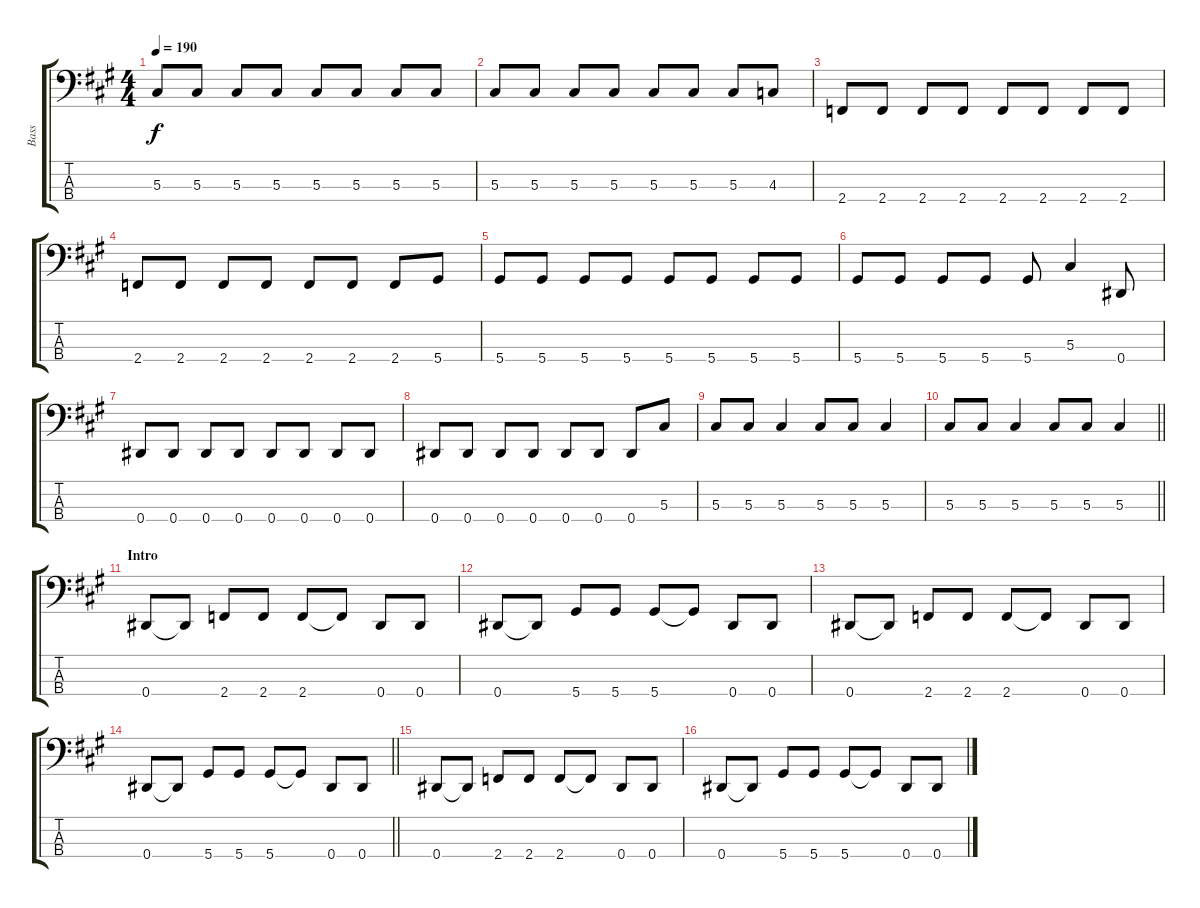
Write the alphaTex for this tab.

\track ("Bass" "Bass") {instrument electricbasspick}
\staff {score tabs}
\tuning (Gb2 Db2 Ab1 Eb1) {hide}
\ts (4 4)
\tempo 190
\clef f4
\ks a
5.3.8{dy f} 5.3.8 5.3.8 5.3.8 5.3.8 5.3.8 5.3.8 5.3.8 |
5.3.8 5.3.8 5.3.8 5.3.8 5.3.8 5.3.8 5.3.8 4.3.8 |
2.4.8 2.4.8 2.4.8 2.4.8 2.4.8 2.4.8 2.4.8 2.4.8 |
2.4.8 2.4.8 2.4.8 2.4.8 2.4.8 2.4.8 2.4.8 5.4.8 |
5.4.8 5.4.8 5.4.8 5.4.8 5.4.8 5.4.8 5.4.8 5.4.8 |
5.4.8 5.4.8 5.4.8 5.4.8 5.4.8 5.3.4 0.4.8 |
0.4.8 0.4.8 0.4.8 0.4.8 0.4.8 0.4.8 0.4.8 0.4.8 |
0.4.8 0.4.8 0.4.8 0.4.8 0.4.8 0.4.8 0.4.8 5.3.8 |
5.3.8 5.3.8 5.3.4 5.3.8 5.3.8 5.3.4 |
\barLineRight lightlight
5.3.8 5.3.8 5.3.4 5.3.8 5.3.8 5.3.4 |
\section ("" "Intro")
0.4.8 0.4{t}.8 2.4.8 2.4.8 2.4.8 2.4{t}.8 0.4.8 0.4.8 |
0.4.8 0.4{t}.8 5.4.8 5.4.8 5.4.8 5.4{t}.8 0.4.8 0.4.8 |
0.4.8 0.4{t}.8 2.4.8 2.4.8 2.4.8 2.4{t}.8 0.4.8 0.4.8 |
\barLineRight lightlight
0.4.8 0.4{t}.8 5.4.8 5.4.8 5.4.8 5.4{t}.8 0.4.8 0.4.8 |
0.4.8 0.4{t}.8 2.4.8 2.4.8 2.4.8 2.4{t}.8 0.4.8 0.4.8 |
0.4.8 0.4{t}.8 5.4.8 5.4.8 5.4.8 5.4{t}.8 0.4.8 0.4.8
